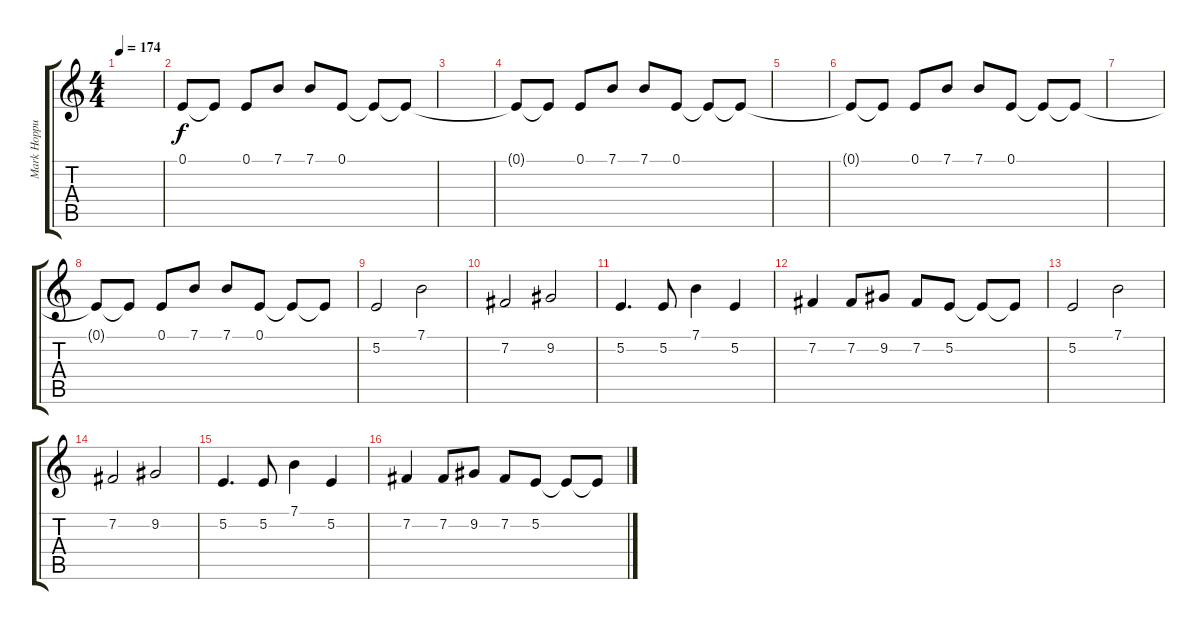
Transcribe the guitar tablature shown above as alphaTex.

\track ("Mark Hoppus - Vocals" "Mark Hoppu") {instrument altosax}
\staff {score tabs}
\tuning (E4 B3 G3 D3 A2 E2) {hide}
\ts (4 4)
\tempo 174
\clef g2
\ks c
|
0.1{t}.8 0.1{t}.8 0.1.8 7.1.8 7.1.8 0.1.8 0.1{t}.8 0.1{t}.8 |
|
0.1{t}.8 0.1{t}.8 0.1.8 7.1.8 7.1.8 0.1.8 0.1{t}.8 0.1{t}.8 |
|
0.1{t}.8 0.1{t}.8 0.1.8 7.1.8 7.1.8 0.1.8 0.1{t}.8 0.1{t}.8 |
|
0.1{t}.8 0.1{t}.8 0.1.8 7.1.8 7.1.8 0.1.8 0.1{t}.8 0.1{t}.8 |
5.2.2{balance 8} 7.1.2 |
7.2.2 9.2.2 |
5.2.4{d} 5.2.8 7.1.4 5.2.4 |
7.2.4 7.2.8 9.2.8 7.2.8 5.2.8 5.2{t}.8 5.2{t}.8 |
5.2.2 7.1.2 |
7.2.2 9.2.2 |
5.2.4{d} 5.2.8 7.1.4 5.2.4 |
7.2.4 7.2.8 9.2.8 7.2.8 5.2.8 5.2{t}.8 5.2{t}.8
